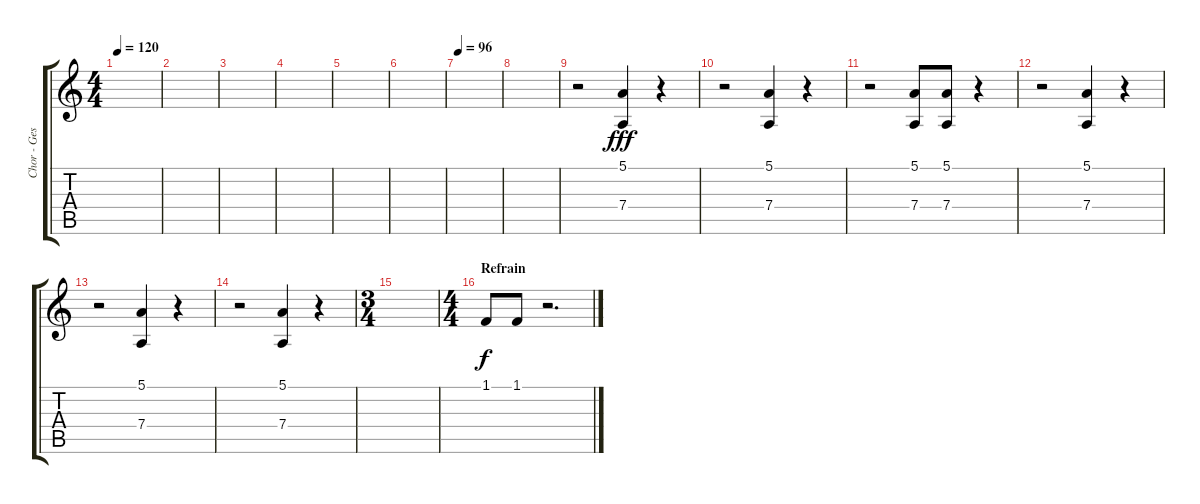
\track ("Chor - Gesang" "Chor - Ges") {instrument bassoon}
\staff {score tabs}
\tuning (E4 B3 G3 D3 A2 E2) {hide}
\ts (4 4)
\tempo 120
\clef g2
\ks c
|
|
|
|
|
|
\tempo 96
|
|
r.2 (5.1 7.4).4{dy fff} r.4 |
r.2 (5.1 7.4).4 r.4 |
r.2 (5.1 7.4).8 (5.1 7.4).8 r.4 |
r.2 (5.1 7.4).4 r.4 |
r.2 (5.1 7.4).4 r.4 |
r.2 (5.1 7.4).4 r.4 |
\ts (3 4)
|
\ts (4 4)
\section ("" "Refrain")
1.1.8{dy f} 1.1.8 r.2{d}
